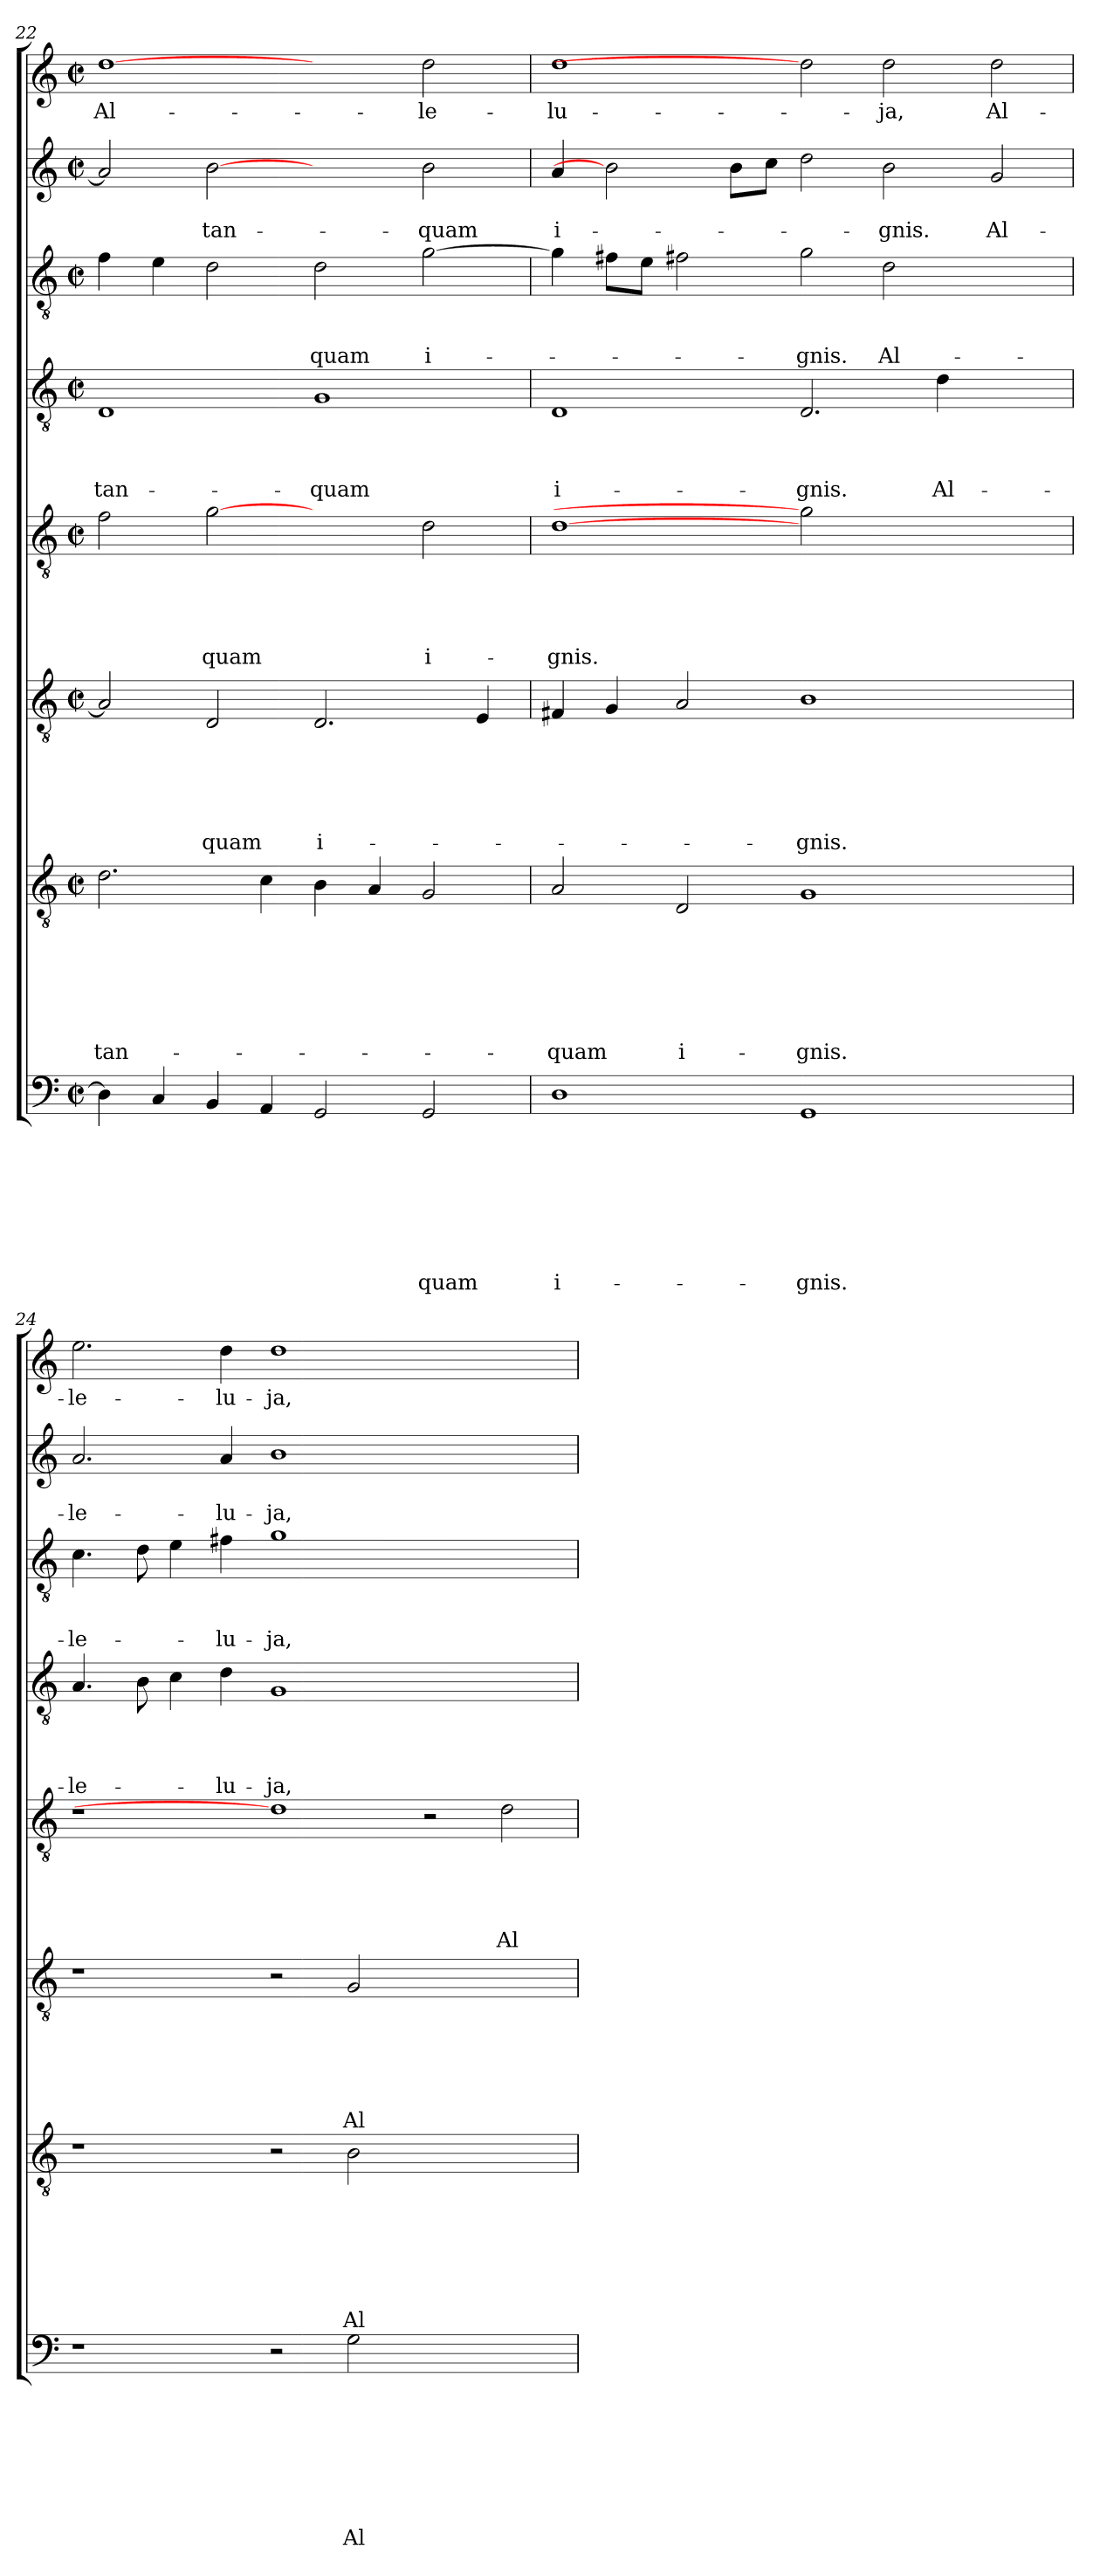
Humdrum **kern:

**kern	**text	**text	**text	**text	**text	**text	**text	**text	**kern	**text	**text	**text	**text	**text	**text	**text	**kern	**text	**text	**text	**text	**text	**text	**kern	**text	**text	**text	**text	**text	**kern	**text	**text	**text	**text	**kern	**text	**text	**text	**kern	**text	**text	**kern	**text
*part8	*part8	*part8	*part8	*part8	*part8	*part8	*part8	*part8	*part7	*part7	*part7	*part7	*part7	*part7	*part7	*part7	*part6	*part6	*part6	*part6	*part6	*part6	*part6	*part5	*part5	*part5	*part5	*part5	*part5	*part4	*part4	*part4	*part4	*part4	*part3	*part3	*part3	*part3	*part2	*part2	*part2	*part1	*part1
*staff8	*staff8	*staff8	*staff8	*staff8	*staff8	*staff8	*staff8	*staff8	*staff7	*staff7	*staff7	*staff7	*staff7	*staff7	*staff7	*staff7	*staff6	*staff6	*staff6	*staff6	*staff6	*staff6	*staff6	*staff5	*staff5	*staff5	*staff5	*staff5	*staff5	*staff4	*staff4	*staff4	*staff4	*staff4	*staff3	*staff3	*staff3	*staff3	*staff2	*staff2	*staff2	*staff1	*staff1
!!LO:LB:g=z
*clefF4	*	*	*	*	*	*	*	*	*clefGv2	*	*	*	*	*	*	*	*clefGv2	*	*	*	*	*	*	*clefGv2	*	*	*	*	*	*clefGv2	*	*	*	*	*clefGv2	*	*	*	*clefG2	*	*	*clefG2	*
*k[]	*	*	*	*	*	*	*	*	*k[]	*	*	*	*	*	*	*	*k[]	*	*	*	*	*	*	*k[]	*	*	*	*	*	*k[]	*	*	*	*	*k[]	*	*	*	*k[]	*	*	*k[]	*
*C:	*	*	*	*	*	*	*	*	*C:	*	*	*	*	*	*	*	*C:	*	*	*	*	*	*	*C:	*	*	*	*	*	*C:	*	*	*	*	*C:	*	*	*	*C:	*	*	*C:	*
*M2/2	*	*	*	*	*	*	*	*	*M2/2	*	*	*	*	*	*	*	*M2/2	*	*	*	*	*	*	*M2/2	*	*	*	*	*	*M2/2	*	*	*	*	*M2/2	*	*	*	*M2/2	*	*	*M2/2	*
*met(c|)	*	*	*	*	*	*	*	*	*met(c|)	*	*	*	*	*	*	*	*met(c|)	*	*	*	*	*	*	*met(c|)	*	*	*	*	*	*met(c|)	*	*	*	*	*met(c|)	*	*	*	*met(c|)	*	*	*met(c|)	*
=22	=22	=22	=22	=22	=22	=22	=22	=22	=22	=22	=22	=22	=22	=22	=22	=22	=22	=22	=22	=22	=22	=22	=22	=22	=22	=22	=22	=22	=22	=22	=22	=22	=22	=22	=22	=22	=22	=22	=22	=22	=22	=22	=22
!	!	!	!	!	!	!	!	!	!	!	!	!	!	!	!	!LO:LY:b	!	!	!	!	!	!	!	!	!	!	!	!	!	!	!	!	!	!LO:LY:b	!	!	!	!	!	!	!	!	!LO:LY:b
4D\]	.	.	.	.	.	.	.	.	2.d\	.	.	.	.	.	.	tan-	2A/]	.	.	.	.	.	.	2f\	.	.	.	.	.	1D	.	.	.	tan-	4f\	.	.	.	2a/]	.	.	[1dd	Al-
4C/	.	.	.	.	.	.	.	.	.	.	.	.	.	.	.	.	.	.	.	.	.	.	.	.	.	.	.	.	.	.	.	.	.	.	4e\	.	.	.	.	.	.	.	.
!	!	!	!	!	!	!	!	!	!	!	!	!	!	!	!	!	!	!	!	!	!	!	!LO:LY:b	!	!	!	!	!	!LO:LY:b	!	!	!	!	!	!	!	!	!	!	!	!LO:LY:b	!	!
4BB/	.	.	.	.	.	.	.	.	.	.	.	.	.	.	.	.	2D/	.	.	.	.	.	-quam	[2g	.	.	.	.	-quam	.	.	.	.	.	2d\	.	.	.	[2b	.	tan-	.	.
4AA/	.	.	.	.	.	.	.	.	4c\	.	.	.	.	.	.	.	.	.	.	.	.	.	.	.	.	.	.	.	.	.	.	.	.	.	.	.	.	.	.	.	.	.	.
!	!	!	!	!	!	!	!	!	!	!	!	!	!	!	!	!	!	!	!	!	!	!	!LO:LY:b	!	!	!	!	!	!	!	!	!	!	!LO:LY:b	!	!	!	!LO:LY:b	!	!	!	!	!
2GG/	.	.	.	.	.	.	.	.	4B\	.	.	.	.	.	.	.	2.D/	.	.	.	.	.	i-	2ryy	.	.	.	.	.	1G	.	.	.	-quam	2d\	.	.	-quam	2ryy	.	.	2ryy	.
.	.	.	.	.	.	.	.	.	4A/	.	.	.	.	.	.	.	.	.	.	.	.	.	.	.	.	.	.	.	.	.	.	.	.	.	.	.	.	.	.	.	.	.	.
!	!	!	!	!	!	!	!	!LO:LY:b	!	!	!	!	!	!	!	!	!	!	!	!	!	!	!	!	!	!	!	!	!LO:LY:b	!	!	!	!	!	!	!	!	!LO:LY:b	!	!	!LO:LY:b	!	!LO:LY:b
2GG/	.	.	.	.	.	.	.	-quam	2G/	.	.	.	.	.	.	.	.	.	.	.	.	.	.	2d\	.	.	.	.	i-	.	.	.	.	.	[2g\	.	.	i-	2b\	.	-quam	2dd\	-le-
.	.	.	.	.	.	.	.	.	.	.	.	.	.	.	.	.	4E/	.	.	.	.	.	.	.	.	.	.	.	.	.	.	.	.	.	.	.	.	.	.	.	.	.	.
=23	=23	=23	=23	=23	=23	=23	=23	=23	=23	=23	=23	=23	=23	=23	=23	=23	=23	=23	=23	=23	=23	=23	=23	=23	=23	=23	=23	=23	=23	=23	=23	=23	=23	=23	=23	=23	=23	=23	=23	=23	=23	=23	=23
!	!	!	!	!	!	!	!	!LO:LY:b	!	!	!	!	!	!	!	!LO:LY:b	!	!	!	!	!	!	!	!	!	!	!	!	!LO:LY:b	!	!	!	!	!LO:LY:b	!	!	!	!	!	!	!LO:LY:b	!	!LO:LY:b
1D	.	.	.	.	.	.	.	i-	2A/	.	.	.	.	.	.	-quam	4F#/	.	.	.	.	.	.	[1d	.	.	.	.	-gnis.	1D	.	.	.	i-	4g\]	.	.	.	4a/	.	i-	1dd	-lu-
.	.	.	.	.	.	.	.	.	.	.	.	.	.	.	.	.	4G/	.	.	.	.	.	.	.	.	.	.	.	.	.	.	.	.	.	8f#\L	.	.	.	2b]	.	.	.	.
.	.	.	.	.	.	.	.	.	.	.	.	.	.	.	.	.	.	.	.	.	.	.	.	.	.	.	.	.	.	.	.	.	.	.	8e\J	.	.	.	.	.	.	.	.
!	!	!	!	!	!	!	!	!	!	!	!	!	!	!	!	!LO:LY:b	!	!	!	!	!	!	!	!	!	!	!	!	!	!	!	!	!	!	!	!	!	!	!	!	!	!	!
.	.	.	.	.	.	.	.	.	2D/	.	.	.	.	.	.	i-	2A/	.	.	.	.	.	.	.	.	.	.	.	.	.	.	.	.	.	2f#X\	.	.	.	.	.	.	.	.
.	.	.	.	.	.	.	.	.	.	.	.	.	.	.	.	.	.	.	.	.	.	.	.	.	.	.	.	.	.	.	.	.	.	.	.	.	.	.	8b\L	.	.	.	.
.	.	.	.	.	.	.	.	.	.	.	.	.	.	.	.	.	.	.	.	.	.	.	.	.	.	.	.	.	.	.	.	.	.	.	.	.	.	.	8cc\J	.	.	.	.
!	!	!	!	!	!	!	!	!LO:LY:b	!	!	!	!	!	!	!	!LO:LY:b	!	!	!	!	!	!	!LO:LY:b	!	!	!	!	!	!	!	!	!	!	!LO:LY:b	!	!	!	!LO:LY:b	!	!	!	!	!
1GG	.	.	.	.	.	.	.	-gnis.	1G	.	.	.	.	.	.	-gnis.	1B	.	.	.	.	.	-gnis.	2g]	.	.	.	.	.	2.D/	.	.	.	-gnis.	2g\	.	.	-gnis.	2dd\	.	.	2dd]	.
!	!	!	!	!	!	!	!	!	!	!	!	!	!	!	!	!	!	!	!	!	!	!	!	!	!	!	!	!	!	!	!	!	!	!	!	!	!	!LO:LY:b	!	!	!LO:LY:b	!	!LO:LY:b
.	.	.	.	.	.	.	.	.	.	.	.	.	.	.	.	.	.	.	.	.	.	.	.	1ryy	.	.	.	.	.	.	.	.	.	.	2d\	.	.	Al-	2b\	.	-gnis.	2dd\	-ja,
!	!	!	!	!	!	!	!	!	!	!	!	!	!	!	!	!	!	!	!	!	!	!	!	!	!	!	!	!	!	!	!	!	!	!LO:LY:b	!	!	!	!	!	!	!	!	!
.	.	.	.	.	.	.	.	.	.	.	.	.	.	.	.	.	.	.	.	.	.	.	.	.	.	.	.	.	.	4d\	.	.	.	Al-	.	.	.	.	.	.	.	.	.
!	!	!	!	!	!	!	!	!	!	!	!	!	!	!	!	!	!	!	!	!	!	!	!	!	!	!	!	!	!	!	!	!	!	!	!	!	!	!	!	!	!LO:LY:b	!	!LO:LY:b
2ryy	.	.	.	.	.	.	.	.	2ryy	.	.	.	.	.	.	.	2ryy	.	.	.	.	.	.	.	.	.	.	.	.	2ryy	.	.	.	.	2ryy	.	.	.	2g/	.	Al-	2dd\	Al-
=24	=24	=24	=24	=24	=24	=24	=24	=24	=24	=24	=24	=24	=24	=24	=24	=24	=24	=24	=24	=24	=24	=24	=24	=24	=24	=24	=24	=24	=24	=24	=24	=24	=24	=24	=24	=24	=24	=24	=24	=24	=24	=24	=24
!	!	!	!	!	!	!	!	!	!	!	!	!	!	!	!	!	!	!	!	!	!	!	!	!	!	!	!	!	!	!	!	!	!	!LO:LY:b	!	!	!	!LO:LY:b	!	!	!LO:LY:b	!	!LO:LY:b
1r	.	.	.	.	.	.	.	.	1r	.	.	.	.	.	.	.	1r	.	.	.	.	.	.	1r	.	.	.	.	.	4.A/	.	.	.	-le-	4.c\	.	.	-le-	2.a/	.	-le-	2.ee\	-le-
.	.	.	.	.	.	.	.	.	.	.	.	.	.	.	.	.	.	.	.	.	.	.	.	.	.	.	.	.	.	8B\	.	.	.	.	8d\	.	.	.	.	.	.	.	.
.	.	.	.	.	.	.	.	.	.	.	.	.	.	.	.	.	.	.	.	.	.	.	.	.	.	.	.	.	.	4c\	.	.	.	.	4e\	.	.	.	.	.	.	.	.
!	!	!	!	!	!	!	!	!	!	!	!	!	!	!	!	!	!	!	!	!	!	!	!	!	!	!	!	!	!	!	!	!	!	!LO:LY:b	!	!	!	!LO:LY:b	!	!	!LO:LY:b	!	!LO:LY:b
.	.	.	.	.	.	.	.	.	.	.	.	.	.	.	.	.	.	.	.	.	.	.	.	.	.	.	.	.	.	4d\	.	.	.	-lu-	4f#X\	.	.	-lu-	4a/	.	-lu-	4dd\	-lu-
!	!	!	!	!	!	!	!	!	!	!	!	!	!	!	!	!	!	!	!	!	!	!	!	!	!	!	!	!	!	!	!	!	!	!LO:LY:b	!	!	!	!LO:LY:b	!	!	!LO:LY:b	!	!LO:LY:b
2r	.	.	.	.	.	.	.	.	2r	.	.	.	.	.	.	.	2r	.	.	.	.	.	.	1d]	.	.	.	.	.	1G	.	.	.	-ja,	1g	.	.	-ja,	1b	.	-ja,	1dd	-ja,
!	!	!	!	!	!	!	!	!LO:LY:b	!	!	!	!	!	!	!	!LO:LY:b	!	!	!	!	!	!	!LO:LY:b	!	!	!	!	!	!	!	!	!	!	!	!	!	!	!	!	!	!	!	!
2G\	.	.	.	.	.	.	.	Al-	2B\	.	.	.	.	.	.	Al-	2G/	.	.	.	.	.	Al-	.	.	.	.	.	.	.	.	.	.	.	.	.	.	.	.	.	.	.	.
1ryy	.	.	.	.	.	.	.	.	1ryy	.	.	.	.	.	.	.	1ryy	.	.	.	.	.	.	2r	.	.	.	.	.	1ryy	.	.	.	.	1ryy	.	.	.	1ryy	.	.	1ryy	.
!	!	!	!	!	!	!	!	!	!	!	!	!	!	!	!	!	!	!	!	!	!	!	!	!	!	!	!	!	!LO:LY:b	!	!	!	!	!	!	!	!	!	!	!	!	!	!
.	.	.	.	.	.	.	.	.	.	.	.	.	.	.	.	.	.	.	.	.	.	.	.	2d\	.	.	.	.	Al-	.	.	.	.	.	.	.	.	.	.	.	.	.	.
=	=	=	=	=	=	=	=	=	=	=	=	=	=	=	=	=	=	=	=	=	=	=	=	=	=	=	=	=	=	=	=	=	=	=	=	=	=	=	=	=	=	=	=
*-	*-	*-	*-	*-	*-	*-	*-	*-	*-	*-	*-	*-	*-	*-	*-	*-	*-	*-	*-	*-	*-	*-	*-	*-	*-	*-	*-	*-	*-	*-	*-	*-	*-	*-	*-	*-	*-	*-	*-	*-	*-	*-	*-
